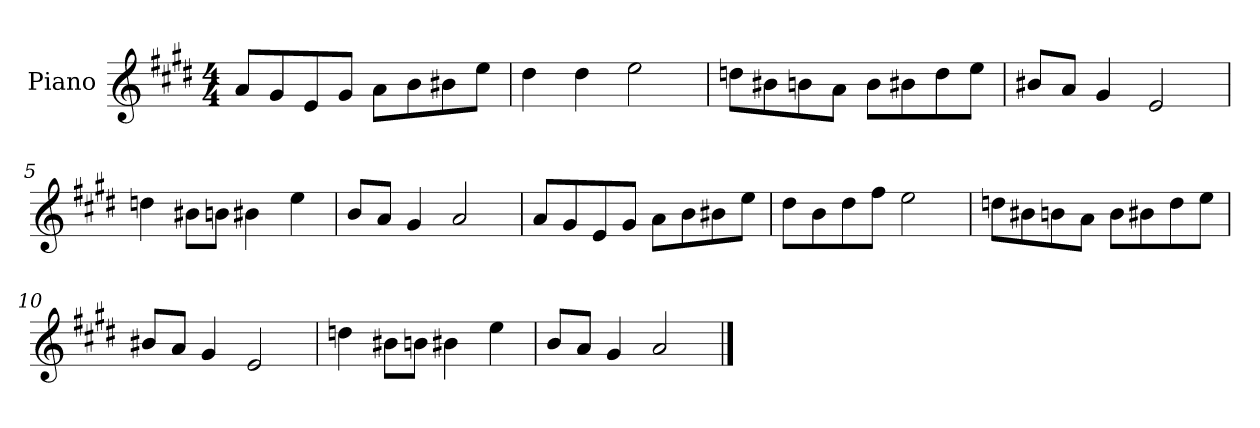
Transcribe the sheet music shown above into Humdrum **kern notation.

**kern
*part1
*staff1
*I"Piano
*I'P-no
*clefG2
*k[f#c#g#d#]
*M4/4
*MM90
=1
8a/L
8g#/
8e/
8g#/J
8a\L
8b\
8b#X\
8ee\J
=2
4dd#\
4dd#\
2ee\
=3
8ddn\L
8b#X\
8bn\
8a\J
8b\L
8b#X\
8dd\
8ee\J
=4
8b#X/L
8a/J
4g#/
2e/
=5
4ddn\
8b#X\L
8bn\J
4b#X\
4ee\
!!LO:LB:g=z
=6
8b/L
8a/J
4g#/
2a/
=7
8a/L
8g#/
8e/
8g#/J
8a\L
8b\
8b#X\
8ee\J
=8
8dd#\L
8b\
8dd#\
8ff#\J
2ee\
=9
8ddn\L
8b#X\
8bn\
8a\J
8b\L
8b#X\
8dd\
8ee\J
=10
8b#X/L
8a/J
4g#/
2e/
=11
4ddn\
8b#X\L
8bn\J
4b#X\
4ee\
!!LO:LB:g=z
=12
8b/L
8a/J
4g#/
2a/
==
*-
